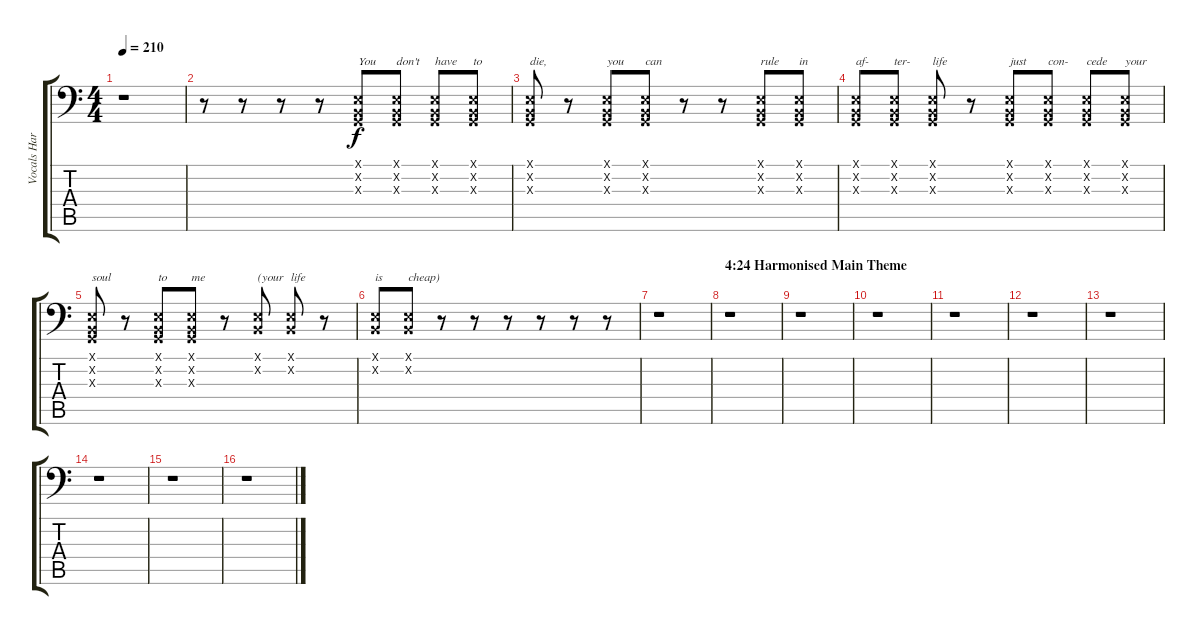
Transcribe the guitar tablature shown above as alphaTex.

\track ("Vocals Harsh" "Vocals Har") {instrument timpani}
\staff {score tabs}
\tuning (E3 B2 G2 D2 A1 E1) {hide}
\ts (4 4)
\tempo 210
\clef f4
\ks c
r.1{dy f} |
r.8 r.8 r.8 r.8 (0.1{x} 0.2{x} 0.3{x}).8{txt "You"} (0.1{x} 0.2{x} 0.3{x}).8{txt "don't"} (0.1{x} 0.2{x} 0.3{x}).8{txt "have"} (0.1{x} 0.2{x} 0.3{x}).8{txt "to"} |
(0.1{x} 0.2{x} 0.3{x}).8{txt "die,"} r.8 (0.1{x} 0.2{x} 0.3{x}).8{txt "you"} (0.1{x} 0.2{x} 0.3{x}).8{txt "can"} r.8 r.8 (0.1{x} 0.2{x} 0.3{x}).8{txt "rule"} (0.1{x} 0.2{x} 0.3{x}).8{txt "in"} |
(0.1{x} 0.2{x} 0.3{x}).8{txt "af-"} (0.1{x} 0.2{x} 0.3{x}).8{txt "ter-"} (0.1{x} 0.2{x} 0.3{x}).8{txt "life"} r.8 (0.1{x} 0.2{x} 0.3{x}).8{txt "just"} (0.1{x} 0.2{x} 0.3{x}).8{txt "con-"} (0.1{x} 0.2{x} 0.3{x}).8{txt "cede"} (0.1{x} 0.2{x} 0.3{x}).8{txt "your"} |
(0.1{x} 0.2{x} 0.3{x}).8{txt "soul"} r.8 (0.1{x} 0.2{x} 0.3{x}).8{txt "to"} (0.1{x} 0.2{x} 0.3{x}).8{txt "me"} r.8 (0.1{x} 0.2{x}).8{txt "(your"} (0.1{x} 0.2{x}).8{txt "life"} r.8 |
(0.1{x} 0.2{x}).8{txt "is"} (0.1{x} 0.2{x}).8{txt "cheap)"} r.8 r.8 r.8 r.8 r.8 r.8 |
r.1 |
\section ("" "4:24 Harmonised Main Theme")
r.1 |
r.1 |
r.1 |
r.1 |
r.1 |
r.1 |
r.1 |
r.1 |
r.1
